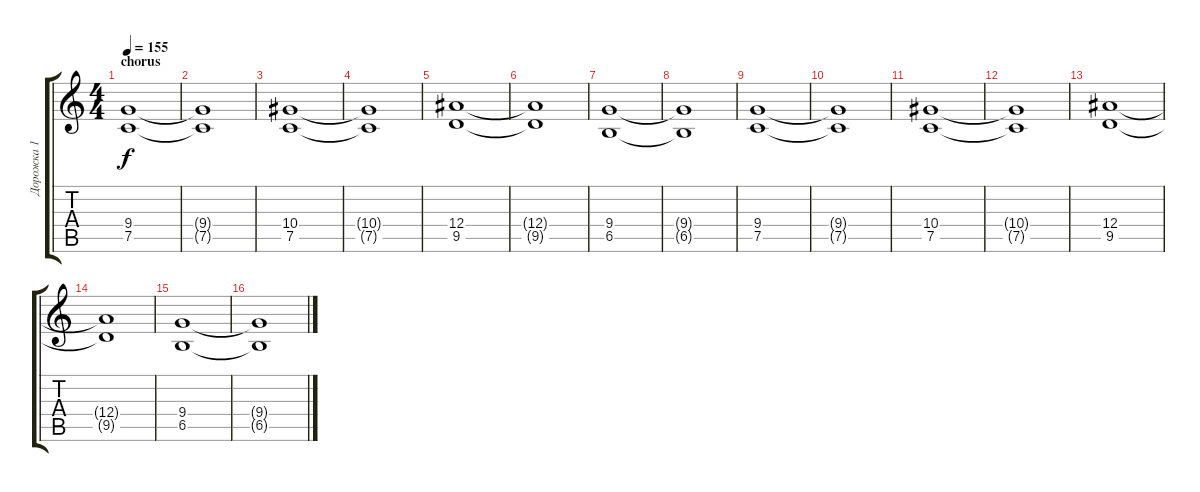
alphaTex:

\track ("Дорожка 1" "Дорожка 1") {instrument distortionguitar}
\staff {score tabs}
\tuning (C4 G3 Eb3 Bb2 F2 C2) {hide}
\ts (4 4)
\section ("" "chorus")
\tempo 155
\clef g2
\ks c
(9.4 7.5).1{dy f} |
(9.4{t} 7.5{t}).1 |
(10.4 7.5).1 |
(10.4{t} 7.5{t}).1 |
(12.4 9.5).1 |
(12.4{t} 9.5{t}).1 |
(9.4 6.5).1 |
(9.4{t} 6.5{t}).1 |
(9.4 7.5).1 |
(9.4{t} 7.5{t}).1 |
(10.4 7.5).1 |
(10.4{t} 7.5{t}).1 |
(12.4 9.5).1 |
(12.4{t} 9.5{t}).1 |
(9.4 6.5).1 |
(9.4{t} 6.5{t}).1
